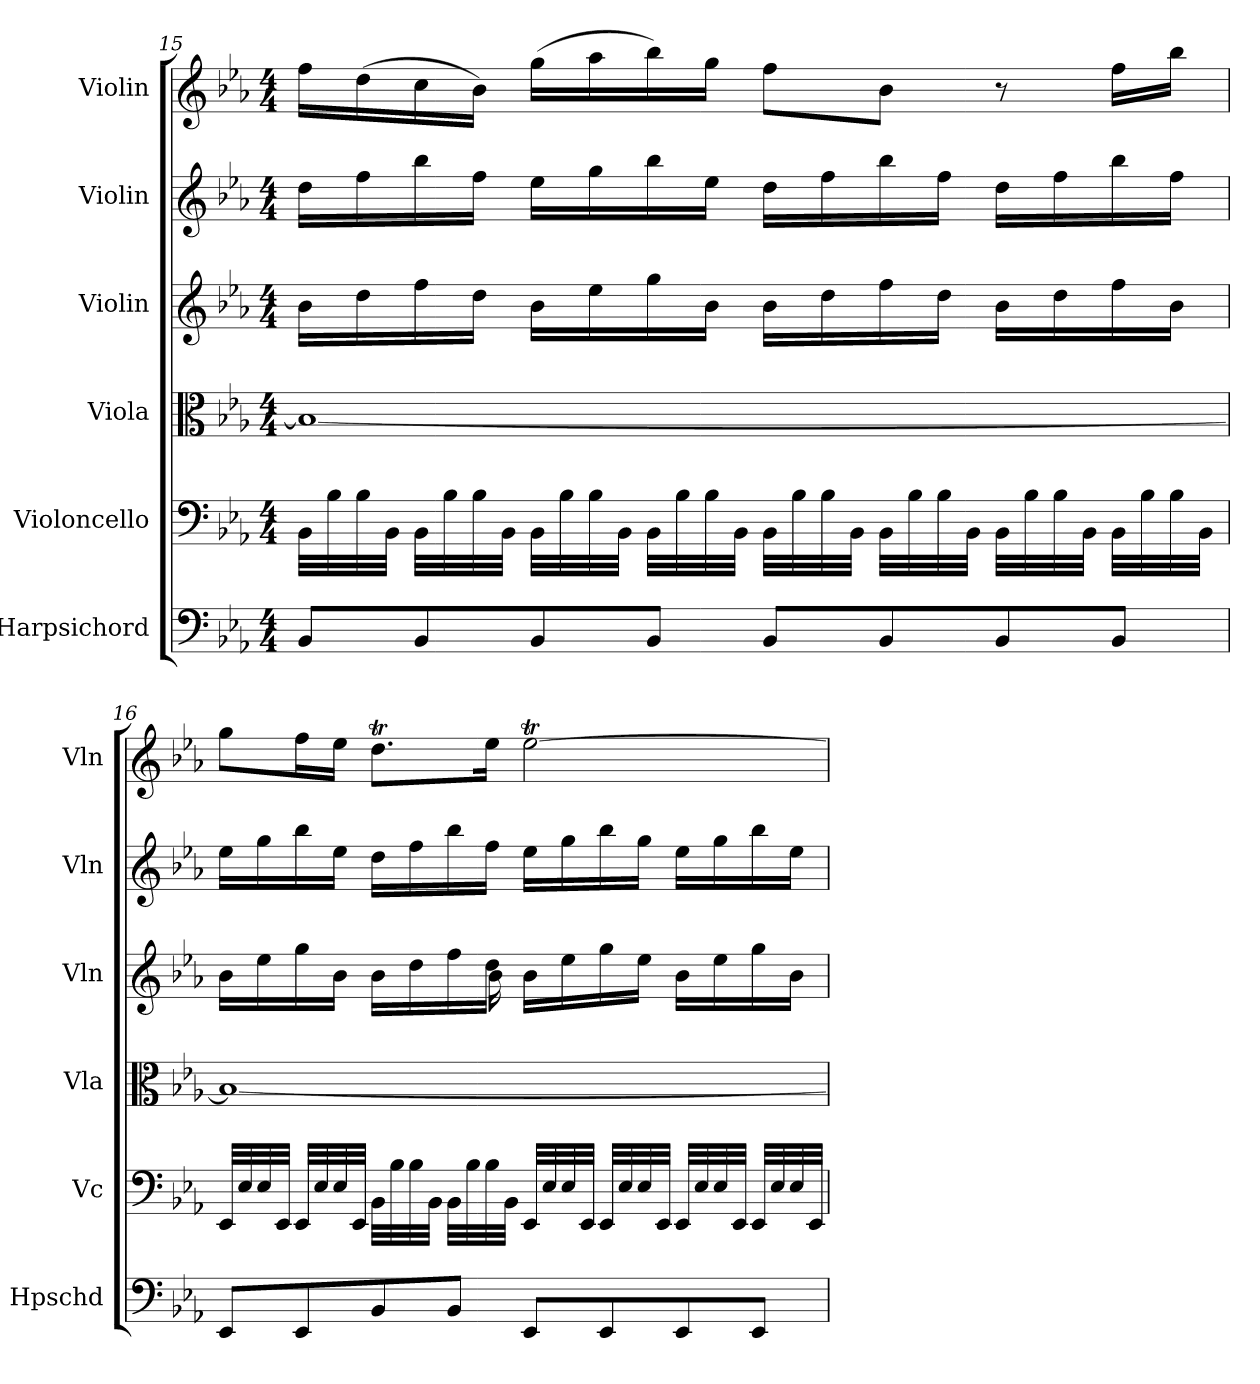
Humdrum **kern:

**kern	**kern	**kern	**kern	**kern	**kern
*part6	*part5	*part4	*part3	*part2	*part1
*staff6	*staff5	*staff4	*staff3	*staff2	*staff1
*I"Harpsichord	*I"Violoncello	*I"Viola	*I"Violin	*I"Violin	*I"Violin
*I'Hpschd	*I'Vc	*I'Vla	*I'Vln	*I'Vln	*I'Vln
*clefF4	*clefF4	*clefC3	*clefG2	*clefG2	*clefG2
*k[b-e-a-]	*k[b-e-a-]	*k[b-e-a-]	*k[b-e-a-]	*k[b-e-a-]	*k[b-e-a-]
*E-:	*E-:	*E-:	*E-:	*E-:	*E-:
*M4/4	*M4/4	*M4/4	*M4/4	*M4/4	*M4/4
=15	=15	=15	=15	=15	=15
8BB-/L	32BB-\LLL	1B-/_	16b-\LL	16dd\LL	16ff\LL
.	32B-\	.	.	.	.
.	32B-\	.	16dd\	16ff\	(16dd\
.	32BB-\JJJ	.	.	.	.
8BB-/	32BB-\LLL	.	16ff\	16bb-\	16cc\
.	32B-\	.	.	.	.
.	32B-\	.	16dd\JJ	16ff\JJ	16b-\JJ)
.	32BB-\JJJ	.	.	.	.
8BB-/	32BB-\LLL	.	16b-\LL	16ee-\LL	(16gg\LL
.	32B-\	.	.	.	.
.	32B-\	.	16ee-\	16gg\	16aa-\
.	32BB-\JJJ	.	.	.	.
8BB-/J	32BB-\LLL	.	16gg\	16bb-\	16bb-\)
.	32B-\	.	.	.	.
.	32B-\	.	16b-\JJ	16ee-\JJ	16gg\JJ
.	32BB-\JJJ	.	.	.	.
8BB-/L	32BB-\LLL	.	16b-\LL	16dd\LL	8ff\L
.	32B-\	.	.	.	.
.	32B-\	.	16dd\	16ff\	.
.	32BB-\JJJ	.	.	.	.
8BB-/	32BB-\LLL	.	16ff\	16bb-\	8b-\J
.	32B-\	.	.	.	.
.	32B-\	.	16dd\JJ	16ff\JJ	.
.	32BB-\JJJ	.	.	.	.
8BB-/	32BB-\LLL	.	16b-\LL	16dd\LL	8r
.	32B-\	.	.	.	.
.	32B-\	.	16dd\	16ff\	.
.	32BB-\JJJ	.	.	.	.
8BB-/J	32BB-\LLL	.	16ff\	16bb-\	16ff\LL
.	32B-\	.	.	.	.
.	32B-\	.	16b-\JJ	16ff\JJ	16bb-\JJ
.	32BB-\JJJ	.	.	.	.
=16	=16	=16	=16	=16	=16
*	*	*	*^	*	*
8EE-/L	32EE-/LLL	1B-/_	16b-\LL	4..ryy	16ee-\LL	8gg\L
.	32E-/	.	.	.	.	.
.	32E-/	.	16ee-\	.	16gg\	.
.	32EE-/JJJ	.	.	.	.	.
8EE-/	32EE-/LLL	.	16gg\	.	16bb-\	16ff\L
.	32E-/	.	.	.	.	.
.	32E-/	.	16b-\JJ	.	16ee-\JJ	16ee-\JJ
.	32EE-/JJJ	.	.	.	.	.
8BB-/	32BB-\LLL	.	16b-\LL	.	16dd\LL	8.ddt\L
.	32B-\	.	.	.	.	.
.	32B-\	.	16dd\	.	16ff\	.
.	32BB-\JJJ	.	.	.	.	.
8BB-/J	32BB-\LLL	.	16ff\	.	16bb-\	.
.	32B-\	.	.	.	.	.
.	32B-\	.	16dd\JJ	16b-\	16ff\JJ	16ee-\Jk
.	32BB-\JJJ	.	.	.	.	.
8EE-/L	32EE-/LLL	.	16b-\LL	2ryy	16ee-\LL	[2ee-T\
.	32E-/	.	.	.	.	.
.	32E-/	.	16ee-\	.	16gg\	.
.	32EE-/JJJ	.	.	.	.	.
8EE-/	32EE-/LLL	.	16gg\	.	16bb-\	.
.	32E-/	.	.	.	.	.
.	32E-/	.	16ee-\JJ	.	16gg\JJ	.
.	32EE-/JJJ	.	.	.	.	.
8EE-/	32EE-/LLL	.	16b-\LL	.	16ee-\LL	.
.	32E-/	.	.	.	.	.
.	32E-/	.	16ee-\	.	16gg\	.
.	32EE-/JJJ	.	.	.	.	.
8EE-/J	32EE-/LLL	.	16gg\	.	16bb-\	.
.	32E-/	.	.	.	.	.
.	32E-/	.	16b-\JJ	.	16ee-\JJ	.
.	32EE-/JJJ	.	.	.	.	.
*	*	*	*v	*v	*	*
=	=	=	=	=	=
*-	*-	*-	*-	*-	*-
